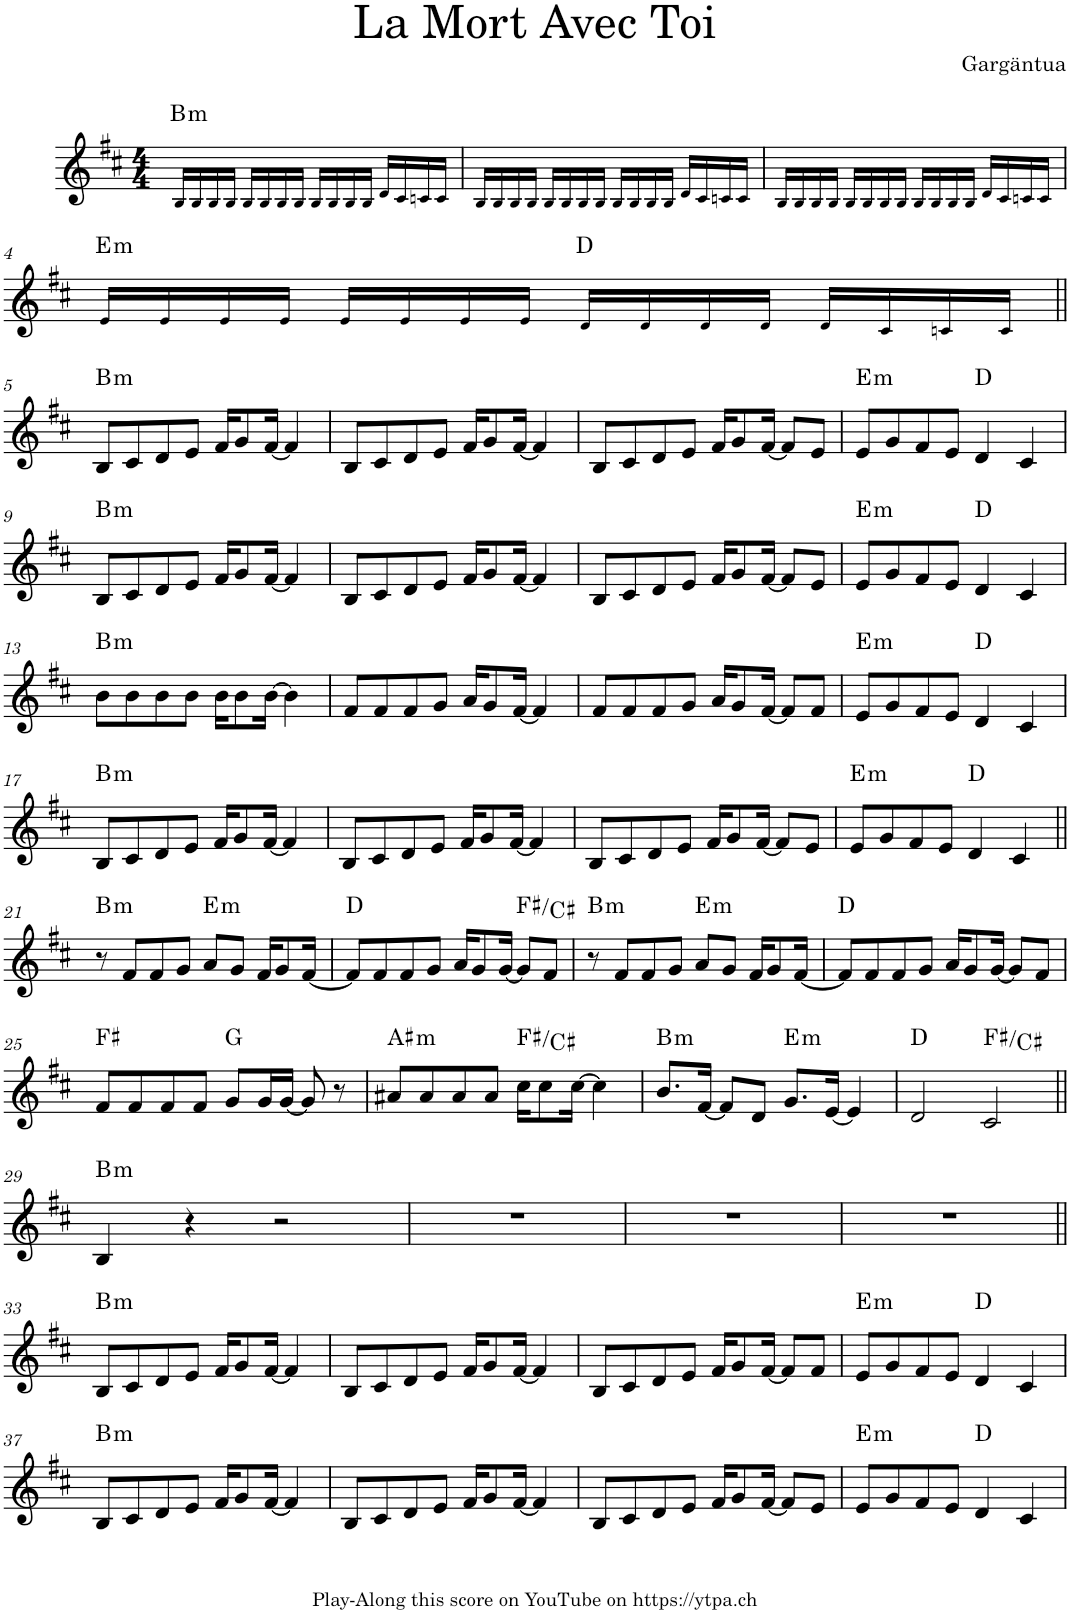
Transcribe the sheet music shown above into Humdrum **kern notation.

**kern	**harte
*part1	*part1
*staff1	*
*I"Piano	*
*I'Pno.	*
*clefG2	*
*k[f#c#]	*
*M4/4	*
=1	=1
!	!LO:H:kt=m
16B!/LL	B:min
16B!/	.
16B!/	.
16B!/JJ	.
16B!/LL	.
16B!/	.
16B!/	.
16B!/JJ	.
16B!/LL	.
16B!/	.
16B!/	.
16B!/JJ	.
16d!/LL	.
16c#!/	.
16cn!/	.
16c!/JJ	.
=2	=2
16B!/LL	.
16B!/	.
16B!/	.
16B!/JJ	.
16B!/LL	.
16B!/	.
16B!/	.
16B!/JJ	.
16B!/LL	.
16B!/	.
16B!/	.
16B!/JJ	.
16d!/LL	.
16c#!/	.
16cn!/	.
16c!/JJ	.
=3	=3
16B!/LL	.
16B!/	.
16B!/	.
16B!/JJ	.
16B!/LL	.
16B!/	.
16B!/	.
16B!/JJ	.
16B!/LL	.
16B!/	.
16B!/	.
16B!/JJ	.
16d!/LL	.
16c#!/	.
16cn!/	.
16c!/JJ	.
!!LO:LB:g=z
=4	=4
!	!LO:H:kt=m
16e!/LL	E:min
16e!/	.
16e!/	.
16e!/JJ	.
16e!/LL	.
16e!/	.
16e!/	.
16e!/JJ	.
16d!/LL	D:maj
16d!/	.
16d!/	.
16d!/JJ	.
16d!/LL	.
16c#!/	.
16cn!/	.
16c!/JJ	.
!!LO:LB:g=z
=5||	=5||
!	!LO:H:kt=m
8B/L	B:min
8c#/	.
8d/	.
8e/J	.
16f#/KL	.
8g/	.
[16f#/Jk	.
4f#/]	.
=6	=6
8B/L	.
8c#/	.
8d/	.
8e/J	.
16f#/KL	.
8g/	.
[16f#/Jk	.
4f#/]	.
=7	=7
8B/L	.
8c#/	.
8d/	.
8e/J	.
16f#/KL	.
8g/	.
[16f#/Jk	.
8f#/L]	.
8e/J	.
=8	=8
!	!LO:H:kt=m
8e/L	E:min
8g/	.
8f#/	.
8e/J	.
4d/	D:maj
4c#/	.
!!LO:LB:g=z
=9	=9
!	!LO:H:kt=m
8B/L	B:min
8c#/	.
8d/	.
8e/J	.
16f#/KL	.
8g/	.
[16f#/Jk	.
4f#/]	.
=10	=10
8B/L	.
8c#/	.
8d/	.
8e/J	.
16f#/KL	.
8g/	.
[16f#/Jk	.
4f#/]	.
=11	=11
8B/L	.
8c#/	.
8d/	.
8e/J	.
16f#/KL	.
8g/	.
[16f#/Jk	.
8f#/L]	.
8e/J	.
=12	=12
!	!LO:H:kt=m
8e/L	E:min
8g/	.
8f#/	.
8e/J	.
4d/	D:maj
4c#/	.
!!LO:LB:g=z
=13	=13
!	!LO:H:kt=m
8b\L	B:min
8b\	.
8b\	.
8b\J	.
16b\KL	.
8b\	.
[16b\Jk	.
4b\]	.
=14	=14
8f#/L	.
8f#/	.
8f#/	.
8g/J	.
16a/KL	.
8g/	.
[16f#/Jk	.
4f#/]	.
=15	=15
8f#/L	.
8f#/	.
8f#/	.
8g/J	.
16a/KL	.
8g/	.
[16f#/Jk	.
8f#/L]	.
8f#/J	.
=16	=16
!	!LO:H:kt=m
8e/L	E:min
8g/	.
8f#/	.
8e/J	.
4d/	D:maj
4c#/	.
!!LO:LB:g=z
=17	=17
!	!LO:H:kt=m
8B/L	B:min
8c#/	.
8d/	.
8e/J	.
16f#/KL	.
8g/	.
[16f#/Jk	.
4f#/]	.
=18	=18
8B/L	.
8c#/	.
8d/	.
8e/J	.
16f#/KL	.
8g/	.
[16f#/Jk	.
4f#/]	.
=19	=19
8B/L	.
8c#/	.
8d/	.
8e/J	.
16f#/KL	.
8g/	.
[16f#/Jk	.
8f#/L]	.
8e/J	.
=20	=20
!	!LO:H:kt=m
8e/L	E:min
8g/	.
8f#/	.
8e/J	.
4d/	D:maj
4c#/	.
!!LO:LB:g=z
=21||	=21||
!	!LO:H:kt=m
8r	B:min
8f#/L	.
8f#/	.
8g/J	.
!	!LO:H:kt=m
8a/L	E:min
8g/J	.
16f#/KL	.
8g/	.
[16f#/Jk	.
=22	=22
8f#/L]	D:maj
8f#/	.
8f#/	.
8g/J	.
16a/KL	.
8g/	.
[16g/Jk	.
8g/L]	F#:maj/5
8f#/J	.
=23	=23
!	!LO:H:kt=m
8r	B:min
8f#/L	.
8f#/	.
8g/J	.
!	!LO:H:kt=m
8a/L	E:min
8g/J	.
16f#/KL	.
8g/	.
[16f#/Jk	.
=24	=24
8f#/L]	D:maj
8f#/	.
8f#/	.
8g/J	.
16a/KL	.
8g/	.
[16g/Jk	.
8g/L]	.
8f#/J	.
!!LO:LB:g=z
=25	=25
8f#/L	F#:maj
8f#/	.
8f#/	.
8f#/J	.
8g/L	G:maj
16g/L	.
[16g/JJ	.
8g/]	.
8r	.
=26	=26
!	!LO:H:kt=m
8a#X/L	A#:min
8a#/	.
8a#/	.
8a#/J	.
16cc#\KL	F#:maj/5
8cc#\	.
[16cc#\Jk	.
4cc#\]	.
=27	=27
!	!LO:H:kt=m
8.b/L	B:min
[16f#/Jk	.
8f#/L]	.
8d/J	.
!	!LO:H:kt=m
8.g/L	E:min
[16e/Jk	.
4e/]	.
=28	=28
2d/	D:maj
2c#/	F#:maj/5
!!LO:LB:g=z
=29||	=29||
!	!LO:H:kt=m
4B/	B:min
4r	.
2r	.
=30	=30
1r	.
=31	=31
1r	.
=32	=32
1r	.
!!LO:LB:g=z
=33||	=33||
!	!LO:H:kt=m
8B/L	B:min
8c#/	.
8d/	.
8e/J	.
16f#/KL	.
8g/	.
[16f#/Jk	.
4f#/]	.
=34	=34
8B/L	.
8c#/	.
8d/	.
8e/J	.
16f#/KL	.
8g/	.
[16f#/Jk	.
4f#/]	.
=35	=35
8B/L	.
8c#/	.
8d/	.
8e/J	.
16f#/KL	.
8g/	.
[16f#/Jk	.
8f#/L]	.
8f#/J	.
=36	=36
!	!LO:H:kt=m
8e/L	E:min
8g/	.
8f#/	.
8e/J	.
4d/	D:maj
4c#/	.
!!LO:LB:g=z
=37	=37
!	!LO:H:kt=m
8B/L	B:min
8c#/	.
8d/	.
8e/J	.
16f#/KL	.
8g/	.
[16f#/Jk	.
4f#/]	.
=38	=38
8B/L	.
8c#/	.
8d/	.
8e/J	.
16f#/KL	.
8g/	.
[16f#/Jk	.
4f#/]	.
=39	=39
8B/L	.
8c#/	.
8d/	.
8e/J	.
16f#/KL	.
8g/	.
[16f#/Jk	.
8f#/L]	.
8e/J	.
=40	=40
!	!LO:H:kt=m
8e/L	E:min
8g/	.
8f#/	.
8e/J	.
4d/	D:maj
4c#/	.
=	=
*-	*-
